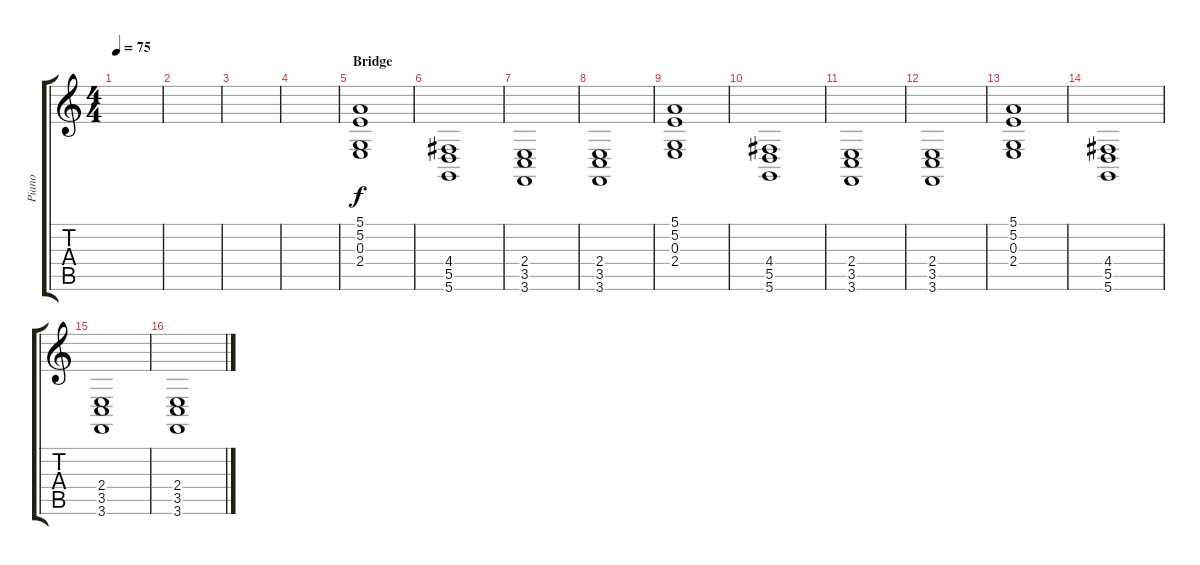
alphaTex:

\track ("Piano" "Piano") {instrument acousticgrandpiano}
\staff {score tabs}
\tuning (E4 B3 G3 D3 A2 D2) {hide}
\ts (4 4)
\tempo 75
\clef g2
\ks c
|
|
|
|
\section ("" "Bridge")
(5.1 5.2 0.3 2.4).1 |
(4.4 5.5 5.6).1 |
(2.4 3.5 3.6).1 |
(2.4 3.5 3.6).1 |
(5.1 5.2 0.3 2.4).1 |
(4.4 5.5 5.6).1 |
(2.4 3.5 3.6).1 |
(2.4 3.5 3.6).1 |
(5.1 5.2 0.3 2.4).1 |
(4.4 5.5 5.6).1 |
(2.4 3.5 3.6).1 |
(2.4 3.5 3.6).1
